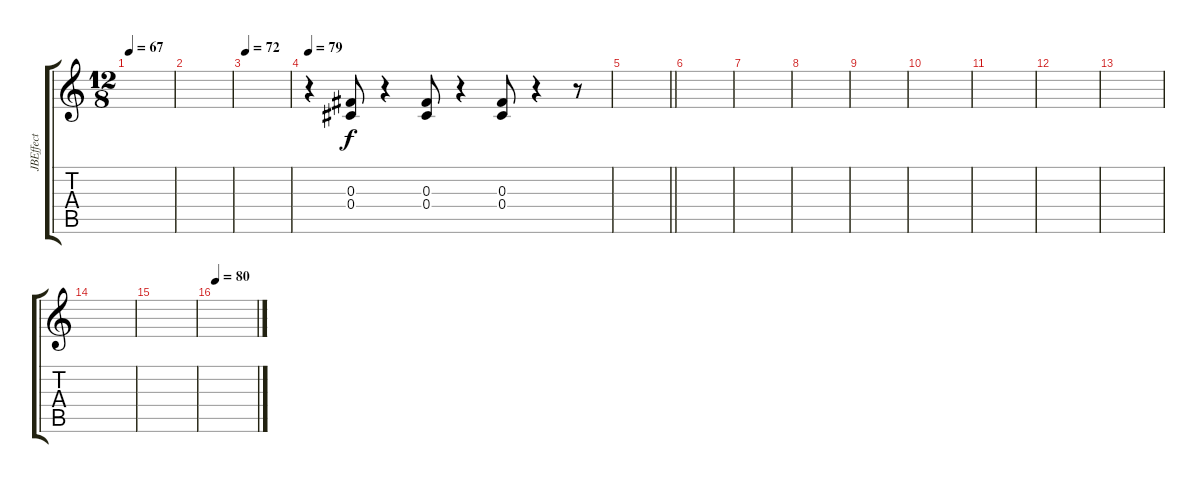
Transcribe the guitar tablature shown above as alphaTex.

\track ("JBEffect" "JBEffect") {instrument electricguitarclean}
\staff {score tabs}
\tuning (Eb4 Bb3 Gb3 Db3 Ab2 Eb2) {hide}
\ts (12 8)
\tempo 67
\clef g2
\ks c
|
|
\tempo 72
|
\tempo 79
r.4 (0.3 0.4).8{dy f} r.4 (0.3 0.4).8 r.4 (0.3 0.4).8 r.4 r.8 |
\barLineRight lightlight
|
|
|
|
|
|
|
|
|
|
|
\tempo 80
